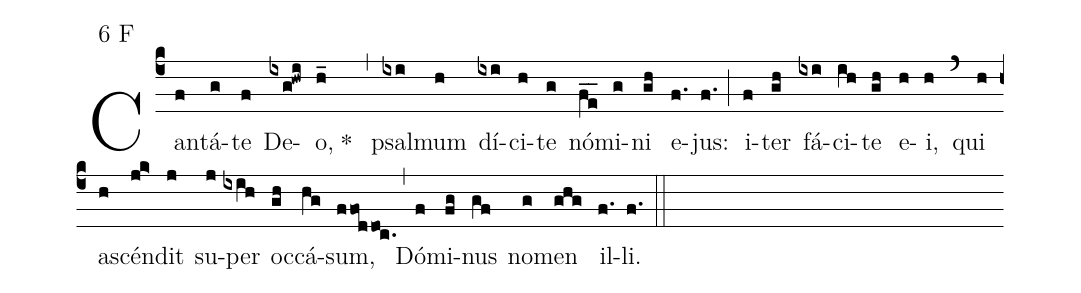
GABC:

mode:6 F;
%%
(c4) Can(f)tá(g)te(f) De(ixg@hwi)o,(h_) *()(,)  psal(ixi)mum(h) dí(ixi)ci(h)te(g) nó(fe__)mi(g)ni(gh) e(f.)jus:(f.) (;) i(f)ter(gh) fá(ixi)ci(ih)te(gh) e(h)i,(h) (`)  qui(h) as(h)cén(jk>)dit(j) su(j)per(ixih) oc(gh)cá(hg)sum,(ffoddoc.) (,)  Dó(f)mi(fg)nus(gf) no(g)men(ghg) il(f.)li.(f.) (::)
